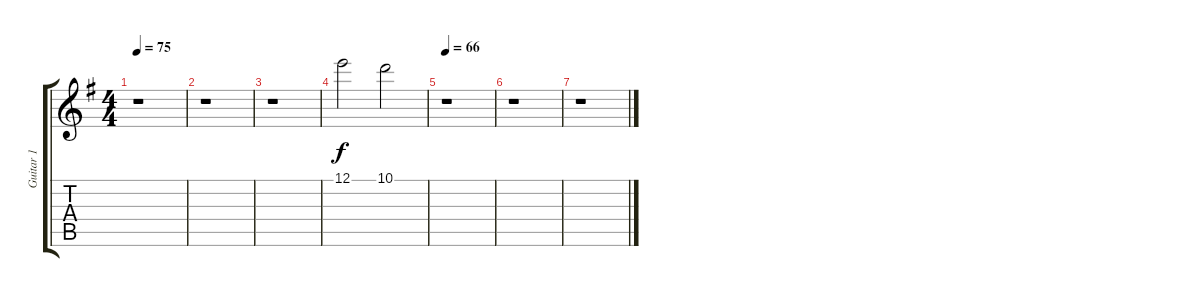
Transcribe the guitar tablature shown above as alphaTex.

\track ("Guitar 1" "Guitar 1") {instrument distortionguitar}
\staff {score tabs}
\tuning (E4 B3 G3 D3 A2 E2) {hide}
\ts (4 4)
\tempo 75
\clef g2
\ks eminor
r.1{dy f} |
r.1 |
r.1 |
12.1.2{volume 7 instrument distortionguitar} 10.1.2 |
\tempo 66
r.1 |
r.1 |
r.1
